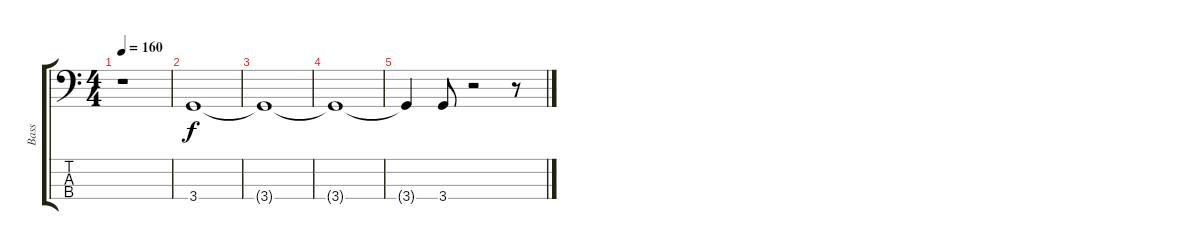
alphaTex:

\track ("Bass" "Bass") {instrument electricbassfinger}
\staff {score tabs}
\tuning (G2 D2 A1 E1) {hide}
\ts (4 4)
\tempo 160
\clef f4
\ks c
r.1{dy f} |
3.4.1 |
3.4{t}.1 |
3.4{t}.1 |
3.4{t}.4 3.4.8 r.2 r.8
